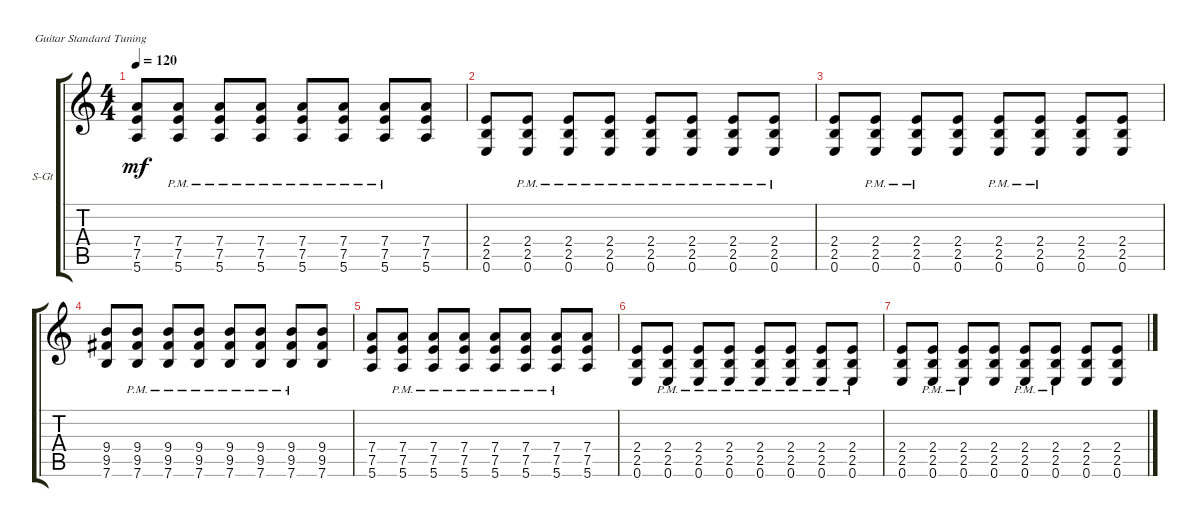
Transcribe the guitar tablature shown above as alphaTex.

\bracketExtendMode groupsimilarinstruments
\firstSystemTrackNameOrientation horizontal
\otherSystemsTrackNameOrientation horizontal
\track ("Steel Guitar" "S-Gt") {instrument acousticguitarsteel}
\staff {score tabs}
\tuning (E4 B3 G3 D3 A2 E2)
\ts (4 4)
\tempo 120
\clef g2
\ks c
(7.4 7.5 5.6).8{dy mf} (7.4{pm} 7.5{pm} 5.6{pm}).8 (7.4{pm} 7.5{pm} 5.6{pm}).8 (7.4{pm} 7.5{pm} 5.6{pm}).8 (7.4{pm} 7.5{pm} 5.6{pm}).8 (7.4{pm} 7.5{pm} 5.6{pm}).8 (7.4{pm} 7.5{pm} 5.6{pm}).8 (7.4 7.5 5.6).8 |
(2.4 2.5 0.6).8 (2.4{pm} 2.5{pm} 0.6{pm}).8 (2.4{pm} 2.5{pm} 0.6{pm}).8 (2.4{pm} 2.5{pm} 0.6{pm}).8 (2.4{pm} 2.5{pm} 0.6{pm}).8 (2.4{pm} 2.5{pm} 0.6{pm}).8 (2.4{pm} 2.5{pm} 0.6{pm}).8 (2.4{pm} 2.5{pm} 0.6{pm}).8 |
(2.4 2.5 0.6).8 (2.4{pm} 2.5{pm} 0.6{pm}).8 (2.4{pm} 2.5{pm} 0.6{pm}).8 (2.4 2.5 0.6).8 (2.4{pm} 2.5{pm} 0.6{pm}).8 (2.4{pm} 2.5{pm} 0.6{pm}).8 (2.4 2.5 0.6).8 (2.4 2.5 0.6).8 |
(9.4 9.5 7.6).8 (9.4{pm} 9.5{pm} 7.6{pm}).8 (9.4{pm} 9.5{pm} 7.6{pm}).8 (9.4{pm} 9.5{pm} 7.6{pm}).8 (9.4{pm} 9.5{pm} 7.6{pm}).8 (9.4{pm} 9.5{pm} 7.6{pm}).8 (9.4{pm} 9.5{pm} 7.6{pm}).8 (9.4 9.5 7.6).8 |
(7.4 7.5 5.6).8 (7.4{pm} 7.5{pm} 5.6{pm}).8 (7.4{pm} 7.5{pm} 5.6{pm}).8 (7.4{pm} 7.5{pm} 5.6{pm}).8 (7.4{pm} 7.5{pm} 5.6{pm}).8 (7.4{pm} 7.5{pm} 5.6{pm}).8 (7.4{pm} 7.5{pm} 5.6{pm}).8 (7.4 7.5 5.6).8 |
(2.4 2.5 0.6).8 (2.4{pm} 2.5{pm} 0.6{pm}).8 (2.4{pm} 2.5{pm} 0.6{pm}).8 (2.4{pm} 2.5{pm} 0.6{pm}).8 (2.4{pm} 2.5{pm} 0.6{pm}).8 (2.4{pm} 2.5{pm} 0.6{pm}).8 (2.4{pm} 2.5{pm} 0.6{pm}).8 (2.4{pm} 2.5{pm} 0.6{pm}).8 |
(2.4 2.5 0.6).8 (2.4{pm} 2.5{pm} 0.6{pm}).8 (2.4{pm} 2.5{pm} 0.6{pm}).8 (2.4 2.5 0.6).8 (2.4{pm} 2.5{pm} 0.6{pm}).8 (2.4{pm} 2.5{pm} 0.6{pm}).8 (2.4 2.5 0.6).8 (2.4 2.5 0.6).8
